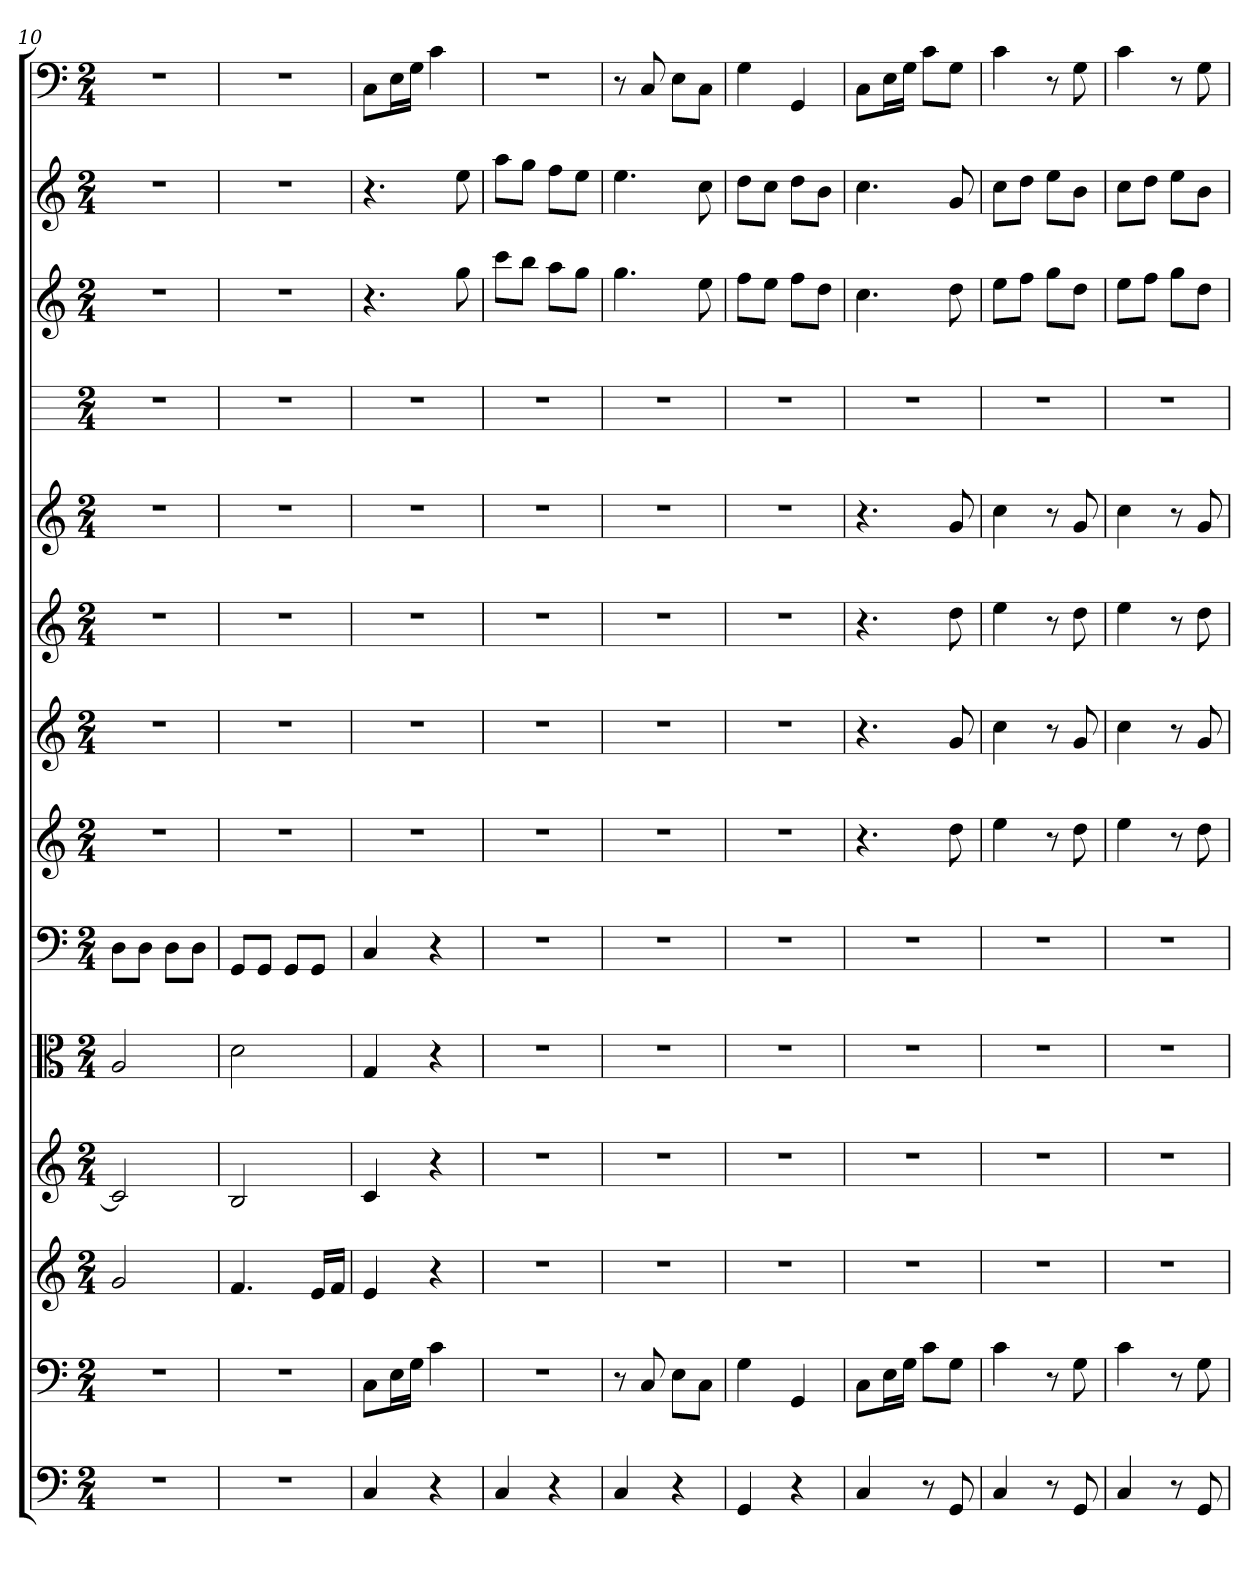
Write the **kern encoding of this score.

**kern	**kern	**kern	**kern	**kern	**kern	**kern	**kern	**kern	**kern	**kern	**kern	**kern	**kern
*part14	*part13	*part12	*part11	*part10	*part9	*part8	*part7	*part6	*part5	*part4	*part3	*part2	*part1
*staff14	*staff13	*staff12	*staff11	*staff10	*staff9	*staff8	*staff7	*staff6	*staff5	*staff4	*staff3	*staff2	*staff1
*clefF4	*clefF4	*	*	*clefC3	*clefF4	*	*	*	*	*	*	*	*clefF4
*k[]	*k[]	*k[]	*k[]	*k[]	*k[]	*k[]	*k[]	*k[]	*k[]	*k[]	*k[]	*k[]	*k[]
*C:	*C:	*C:	*C:	*C:	*C:	*C:	*C:	*C:	*C:	*C:	*C:	*C:	*C:
*M2/4	*M2/4	*M2/4	*M2/4	*M2/4	*M2/4	*M2/4	*M2/4	*M2/4	*M2/4	*M2/4	*M2/4	*M2/4	*M2/4
=10	=10	=10	=10	=10	=10	=10	=10	=10	=10	=10	=10	=10	=10
2r	2r	2g	2c]	2A	8D\L	2r	2r	2r	2r	2r	2r	2r	2r
.	.	.	.	.	8D\J	.	.	.	.	.	.	.	.
.	.	.	.	.	8D\L	.	.	.	.	.	.	.	.
.	.	.	.	.	8D\J	.	.	.	.	.	.	.	.
=11	=11	=11	=11	=11	=11	=11	=11	=11	=11	=11	=11	=11	=11
2r	2r	4.f	2B	2d	8GG/L	2r	2r	2r	2r	2r	2r	2r	2r
.	.	.	.	.	8GG/J	.	.	.	.	.	.	.	.
.	.	.	.	.	8GG/L	.	.	.	.	.	.	.	.
.	.	16eLL	.	.	8GG/J	.	.	.	.	.	.	.	.
.	.	16fJJ	.	.	.	.	.	.	.	.	.	.	.
=12	=12	=12	=12	=12	=12	=12	=12	=12	=12	=12	=12	=12	=12
4C	8C\L	4e	4c	4G	4C	2r	2r	2r	2r	2r	4.r	4.r	8C\L
.	16E\L	.	.	.	.	.	.	.	.	.	.	.	16E\L
.	16G\JJ	.	.	.	.	.	.	.	.	.	.	.	16G\JJ
4r	4c	4r	4r	4r	4r	.	.	.	.	.	.	.	4c
.	.	.	.	.	.	.	.	.	.	.	8gg	8ee	.
=13	=13	=13	=13	=13	=13	=13	=13	=13	=13	=13	=13	=13	=13
4C	2r	2r	2r	2r	2r	2r	2r	2r	2r	2r	8cccL	8aaL	2r
.	.	.	.	.	.	.	.	.	.	.	8bbJ	8ggJ	.
4r	.	.	.	.	.	.	.	.	.	.	8aaL	8ffL	.
.	.	.	.	.	.	.	.	.	.	.	8ggJ	8eeJ	.
=14	=14	=14	=14	=14	=14	=14	=14	=14	=14	=14	=14	=14	=14
4C	8r	2r	2r	2r	2r	2r	2r	2r	2r	2r	4.gg	4.ee	8r
.	8C	.	.	.	.	.	.	.	.	.	.	.	8C
4r	8E\L	.	.	.	.	.	.	.	.	.	.	.	8E\L
.	8C\J	.	.	.	.	.	.	.	.	.	8ee	8cc	8C\J
=15	=15	=15	=15	=15	=15	=15	=15	=15	=15	=15	=15	=15	=15
4GG	4G	2r	2r	2r	2r	2r	2r	2r	2r	2r	8ffL	8ddL	4G
.	.	.	.	.	.	.	.	.	.	.	8eeJ	8ccJ	.
4r	4GG	.	.	.	.	.	.	.	.	.	8ffL	8ddL	4GG
.	.	.	.	.	.	.	.	.	.	.	8ddJ	8bJ	.
=16	=16	=16	=16	=16	=16	=16	=16	=16	=16	=16	=16	=16	=16
4C	8C\L	2r	2r	2r	2r	4.r	4.r	4.r	4.r	2r	4.cc	4.cc	8C\L
.	16E\L	.	.	.	.	.	.	.	.	.	.	.	16E\L
.	16G\JJ	.	.	.	.	.	.	.	.	.	.	.	16G\JJ
8r	8c\L	.	.	.	.	.	.	.	.	.	.	.	8c\L
8GG	8G\J	.	.	.	.	8dd	8g	8dd	8g	.	8dd	8g	8G\J
=17	=17	=17	=17	=17	=17	=17	=17	=17	=17	=17	=17	=17	=17
4C	4c	2r	2r	2r	2r	4ee	4cc	4ee	4cc	2r	8eeL	8ccL	4c
.	.	.	.	.	.	.	.	.	.	.	8ffJ	8ddJ	.
8r	8r	.	.	.	.	8r	8r	8r	8r	.	8ggL	8eeL	8r
8GG	8G	.	.	.	.	8dd	8g	8dd	8g	.	8ddJ	8bJ	8G
=18	=18	=18	=18	=18	=18	=18	=18	=18	=18	=18	=18	=18	=18
4C	4c	2r	2r	2r	2r	4ee	4cc	4ee	4cc	2r	8eeL	8ccL	4c
.	.	.	.	.	.	.	.	.	.	.	8ffJ	8ddJ	.
8r	8r	.	.	.	.	8r	8r	8r	8r	.	8ggL	8eeL	8r
8GG	8G	.	.	.	.	8dd	8g	8dd	8g	.	8ddJ	8bJ	8G
=	=	=	=	=	=	=	=	=	=	=	=	=	=
*-	*-	*-	*-	*-	*-	*-	*-	*-	*-	*-	*-	*-	*-
